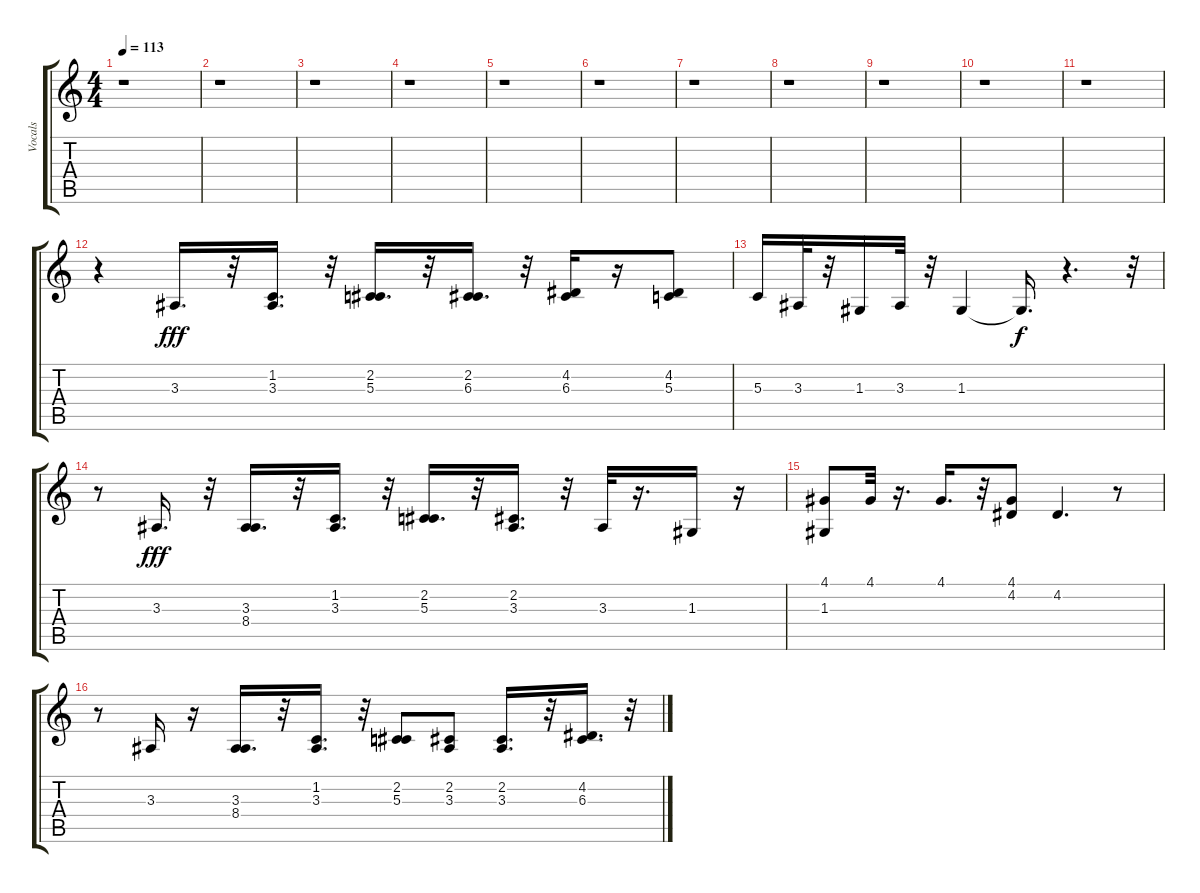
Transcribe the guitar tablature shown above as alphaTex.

\track ("Vocals" "Vocals") {instrument tenorsax}
\staff {score tabs}
\tuning (E4 B3 G3 D3 A2 E2) {hide}
\ts (4 4)
\tempo 113
\clef g2
\ks c
r.1{dy fff} |
r.1 |
r.1 |
r.1 |
r.1 |
r.1 |
r.1 |
r.1 |
r.1 |
r.1 |
r.1 |
r.4 3.3.16{d} r.32 (1.2 3.3).16{d} r.32 (2.2 5.3).16{d} r.32 (2.2 6.3).16{d} r.32 (4.2 6.3).16 r.16 (4.2 5.3).8 |
5.3.16 3.3.32 r.32 1.3.16 3.3.32 r.32 1.3.4 1.3{t}.16{d dy f} r.4{d} r.32 |
r.8 3.3.16{d dy fff} r.32 (3.3 8.4).16{d} r.32 (1.2 3.3).16{d} r.32 (2.2 5.3).16{d} r.32 (2.2 3.3).16{d} r.32 3.3.32 r.16{d} 1.3.16 r.16 |
(4.1 1.3).8 4.1.32 r.16{d} 4.1.16{d} r.32 (4.1 4.2).8 4.2.4{d} r.8 |
r.8 3.3.16 r.16 (3.3 8.4).16{d} r.32 (1.2 3.3).16{d} r.32 (2.2 5.3).8 (2.2 3.3).8 (2.2 3.3).16{d} r.32 (4.2 6.3).16{d} r.32
